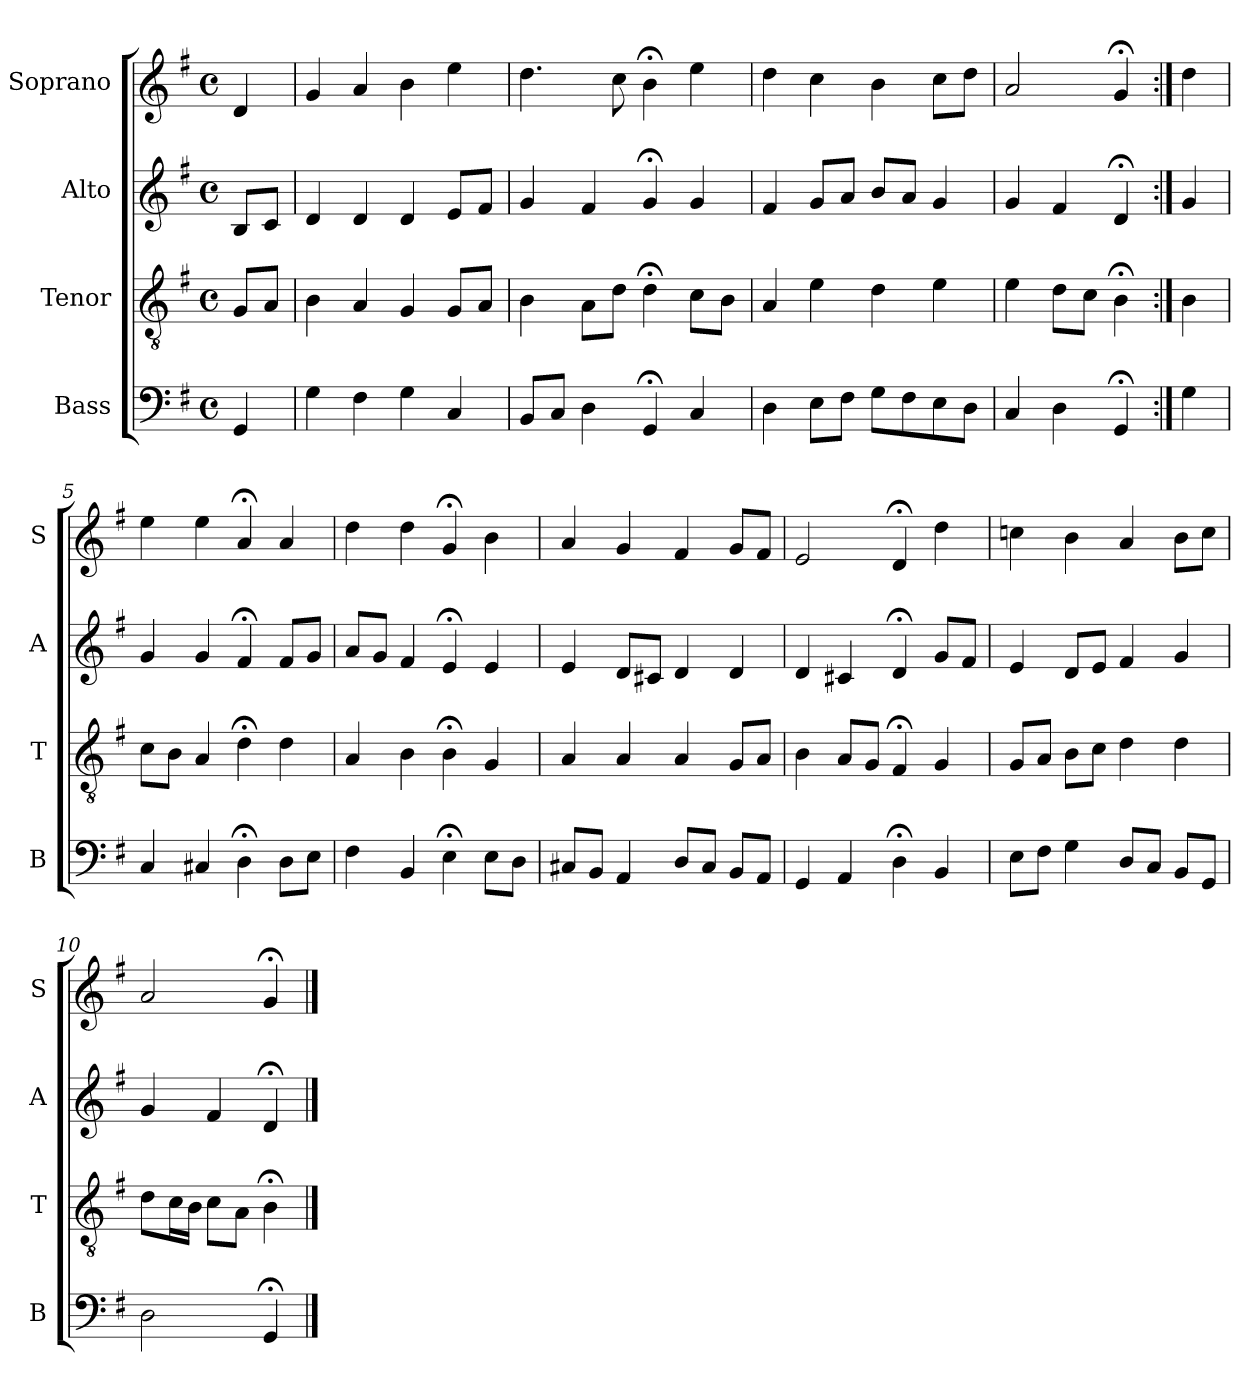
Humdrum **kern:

**kern	**kern	**kern	**kern
*part4	*part3	*part2	*part1
*staff4	*staff3	*staff2	*staff1
*I"Bass	*I"Tenor	*I"Alto	*I"Soprano
*I'B	*I'T	*I'A	*I'S
*clefF4	*clefGv2	*clefG2	*clefG2
*k[f#]	*k[f#]	*k[f#]	*k[f#]
*G:	*G:	*G:	*G:
*M4/4	*M4/4	*M4/4	*M4/4
*met(c)	*met(c)	*met(c)	*met(c)
*MM100	*MM100	*MM100	*MM100
=	=	=	=
4GG	8GL	8BL	4d
.	8AJ	8cJ	.
=1	=1	=1	=1
4G	4B	4d	4g
4F#	4A	4di	4a
4G	4G	4di	4bi
4C	8GL	8eiL	4eei
.	8AJ	8f#J	.
=2	=2	=2	=2
8BBL	4B	4g	4.dd
8CJ	.	.	.
4D	8AL	4f#	.
.	8dJ	.	8cc
4GG;<	4d;<	4g;<	4b;<
4C	8cL	4g	4ee
.	8BJ	.	.
=3	=3	=3	=3
4Di	4Ai	4f#	4dd
8EiL	4ei	8gL	4cc
8F#J	.	8aJ	.
8GL	4d	8bL	4b
8F#	.	8aJ	.
8E	4e	4g	8ccL
8DJ	.	.	8ddJ
=4	=4	=4	=4
4C	4e	4g	2a
4D	8dL	4f#	.
.	8cJ	.	.
4GG;<	4B;<	4d;<	4g;<
=:|!	=:|!	=:|!	=:|!
4G	4B	4g	4dd
=5	=5	=5	=5
4C	8cL	4g	4ee
.	8BJ	.	.
4C#Xi	4Ai	4g	4ee
4D;<i	4d;<i	4f#;<	4a;<
8DL	4d	8f#L	4a
8EJ	.	8gJ	.
=6	=6	=6	=6
4F#	4A	8aL	4dd
.	.	8gJ	.
4BB	4B	4f#	4dd
4E;<	4B;<	4e;<	4g;<
8EL	4G	4e	4b
8DJ	.	.	.
=7	=7	=7	=7
8C#XL	4A	4e	4a
8BBJ	.	.	.
4AA	4A	8dL	4g
.	.	8c#XJ	.
8DL	4A	4d	4f#
8C#J	.	.	.
8BBL	8GL	4d	8gL
8AAJ	8AJ	.	8f#J
=8	=8	=8	=8
4GG	4B	4d	2e
4AA	8AL	4c#X	.
.	8GJ	.	.
4D;<	4F#;<i	4d;<i	4d;<
4BB	4Gi	8giL	4dd
.	.	8f#J	.
=9	=9	=9	=9
8EL	8GL	4e	4ccn
8F#J	8AJ	.	.
4G	8BL	8dL	4b
.	8cJ	8eJ	.
8DL	4d	4f#	4a
8CJ	.	.	.
8BBL	4d	4g	8bL
8GGJ	.	.	8ccJ
=10	=10	=10	=10
2D	8dL	4g	2a
.	16cL	.	.
.	16BJJ	.	.
.	8cL	4f#	.
.	8AJ	.	.
4GG;<	4B;<	4d;<	4g;<
==	==	==	==
*-	*-	*-	*-
